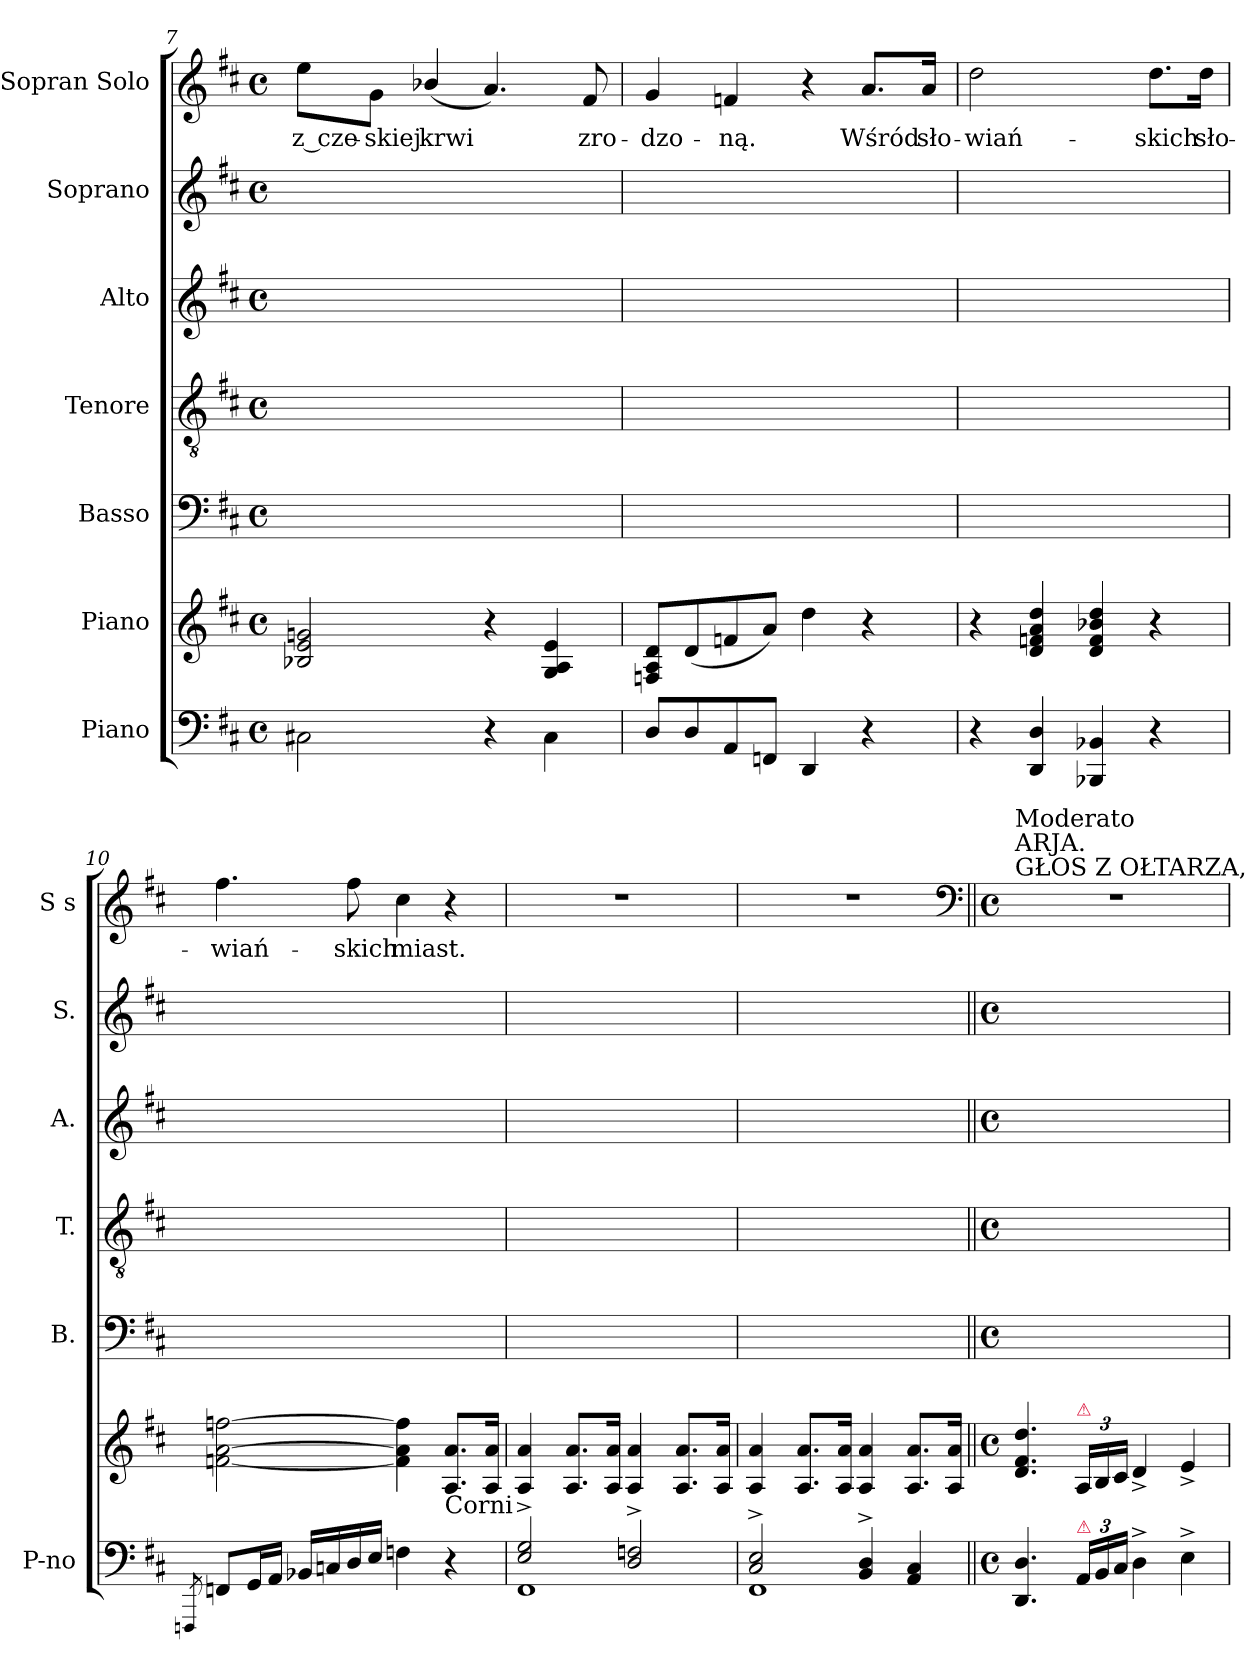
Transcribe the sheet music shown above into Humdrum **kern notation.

**kern	**kern	**kern	**kern	**kern	**kern	**kern	**text
*part7	*part6	*part5	*part4	*part3	*part2	*part1	*part1
*staff7	*staff6	*staff5	*staff4	*staff3	*staff2	*staff1	*staff1
*I"Piano	*I"Piano	*I"Basso	*I"Tenore	*I"Alto	*I"Soprano	*I"Sopran Solo	*
*I'P-no	*	*I'B.	*I'T.	*I'A.	*I'S.	*I'S s	*
*clefF4	*clefG2	*clefF4	*clefGv2	*clefG2	*clefG2	*clefG2	*
*k[f#c#]	*k[f#c#]	*k[f#c#]	*k[f#c#]	*k[f#c#]	*k[f#c#]	*k[f#c#]	*
*D:	*D:	*D:	*D:	*D:	*D:	*D:	*
*M4/4	*M4/4	*M4/4	*M4/4	*M4/4	*M4/4	*M4/4	*
*met(c)	*met(c)	*met(c)	*met(c)	*met(c)	*met(c)	*met(c)	*
=7	=7	=7	=7	=7	=7	=7	=7
2C#X\	2B-X/ 2e/ 2gn/	1ryy	1ryy	1ryy	1ryy	8ee\L	z cze-
.	.	.	.	.	.	8g\J	-skiej
.	.	.	.	.	.	(4b-X/	krwi
4r	4r	.	.	.	.	4.a/)	.
4C#\	4G/ 4A/ 4e/	.	.	.	.	.	.
.	.	.	.	.	.	8f#/	zro-
=8	=8	=8	=8	=8	=8	=8	=8
8D/L	8Fn/ 8A/ 8d/L	1ryy	1ryy	1ryy	1ryy	4g/	-dzo-
8D/	(8d/	.	.	.	.	.	.
8AA/	8fn/	.	.	.	.	4fn/	-ną.
8FFn/J	8a/J)	.	.	.	.	.	.
4DD/	4dd\	.	.	.	.	4r	.
4r	4r	.	.	.	.	8.a/L	Wśród
.	.	.	.	.	.	16a/Jk	sło-
=9	=9	=9	=9	=9	=9	=9	=9
4r	4r	1ryy	1ryy	1ryy	1ryy	2dd\	-wiań-
4DD/ 4D/	4d/ 4fn/ 4a/ 4dd/	.	.	.	.	.	.
4BBB-X/ 4BB-X/	4d/ 4f/ 4b-X/ 4dd/	.	.	.	.	4ryy	.
4r	4r	.	.	.	.	8.dd\L	-skich
.	.	.	.	.	.	16dd\Jk	sło-
=10	=10	=10	=10	=10	=10	=10	=10
8qFFFn/	.	.	.	.	.	.	.
8FFn/L	[2fn\ [2a\ [2ffn\	1ryy	1ryy	1ryy	1ryy	4.ff#\	-wiań-
16GG/L	.	.	.	.	.	.	.
16AA/JJ	.	.	.	.	.	.	.
16BB-X/LL	.	.	.	.	.	.	.
16Cn/	.	.	.	.	.	.	.
16D/	.	.	.	.	.	8ff#\	-skich
16E/JJ	.	.	.	.	.	.	.
4Fn\	4f]\ 4a]\ 4ff]\	.	.	.	.	4cc#\	miast.
!	!LO:TX:b:t=Corni	!	!	!	!	!	!
4r	8.A/ 8.a/L	.	.	.	.	4r	.
.	16A/ 16a/Jk	.	.	.	.	.	.
=11	=11	=11	=11	=11	=11	=11	=11
*^	*	*	*	*	*	*	*
2E^/ 2G^/	1FF#	4A/ 4a/	1ryy	1ryy	1ryy	1ryy	1r	.
.	.	8.A/ 8.a/L	.	.	.	.	.	.
.	.	16A/ 16a/Jk	.	.	.	.	.	.
2D^/ 2Fn^/	.	4A/ 4a/	.	.	.	.	.	.
.	.	8.A/ 8.a/L	.	.	.	.	.	.
.	.	16A/ 16a/Jk	.	.	.	.	.	.
=12	=12	=12	=12	=12	=12	=12	=12	=12
2C#^/ 2E^/	1FF#	4A/ 4a/	1ryy	1ryy	1ryy	1ryy	1r	.
.	.	8.A/ 8.a/L	.	.	.	.	.	.
.	.	16A/ 16a/Jk	.	.	.	.	.	.
4BB^/ 4D^/	.	4A/ 4a/	.	.	.	.	.	.
4AA/ 4C#/	.	8.A/ 8.a/L	.	.	.	.	.	.
.	.	16A/ 16a/Jk	.	.	.	.	.	.
*v	*v	*	*	*	*	*	*	*
*	*	*	*	*	*	*clefF4	*
=13||	=13||	=13||	=13||	=13||	=13||	=13||	=13||
*M4/4	*M4/4	*M4/4	*M4/4	*M4/4	*M4/4	*M4/4	*
*met(c)	*met(c)	*met(c)	*met(c)	*met(c)	*met(c)	*met(c)	*
!	!	!	!	!	!	!LO:TX:a:t=GŁOS Z OŁTARZA,	!
!	!	!	!	!	!	!LO:TX:a:t=ARJA.	!
!	!	!	!	!	!	!LO:TX:a:t=Moderato	!
4.DD/ 4.D/	4.d/ 4.f#/ 4.dd/	1ryy	1ryy	1ryy	1ryy	1r	.
!	!LO:TX:a:color=crimson:t=⚠	!	!	!	!	!	!
!LO:TX:a:color=crimson:t=⚠	!	!	!	!	!	!	!
24AA/LL	24A/LL	.	.	.	.	.	.
24BB/	24B/	.	.	.	.	.	.
24C#/JJ	24c#/JJ	.	.	.	.	.	.
4D^\	4d^/	.	.	.	.	.	.
4E^\	4e^/	.	.	.	.	.	.
=	=	=	=	=	=	=	=
*-	*-	*-	*-	*-	*-	*-	*-
